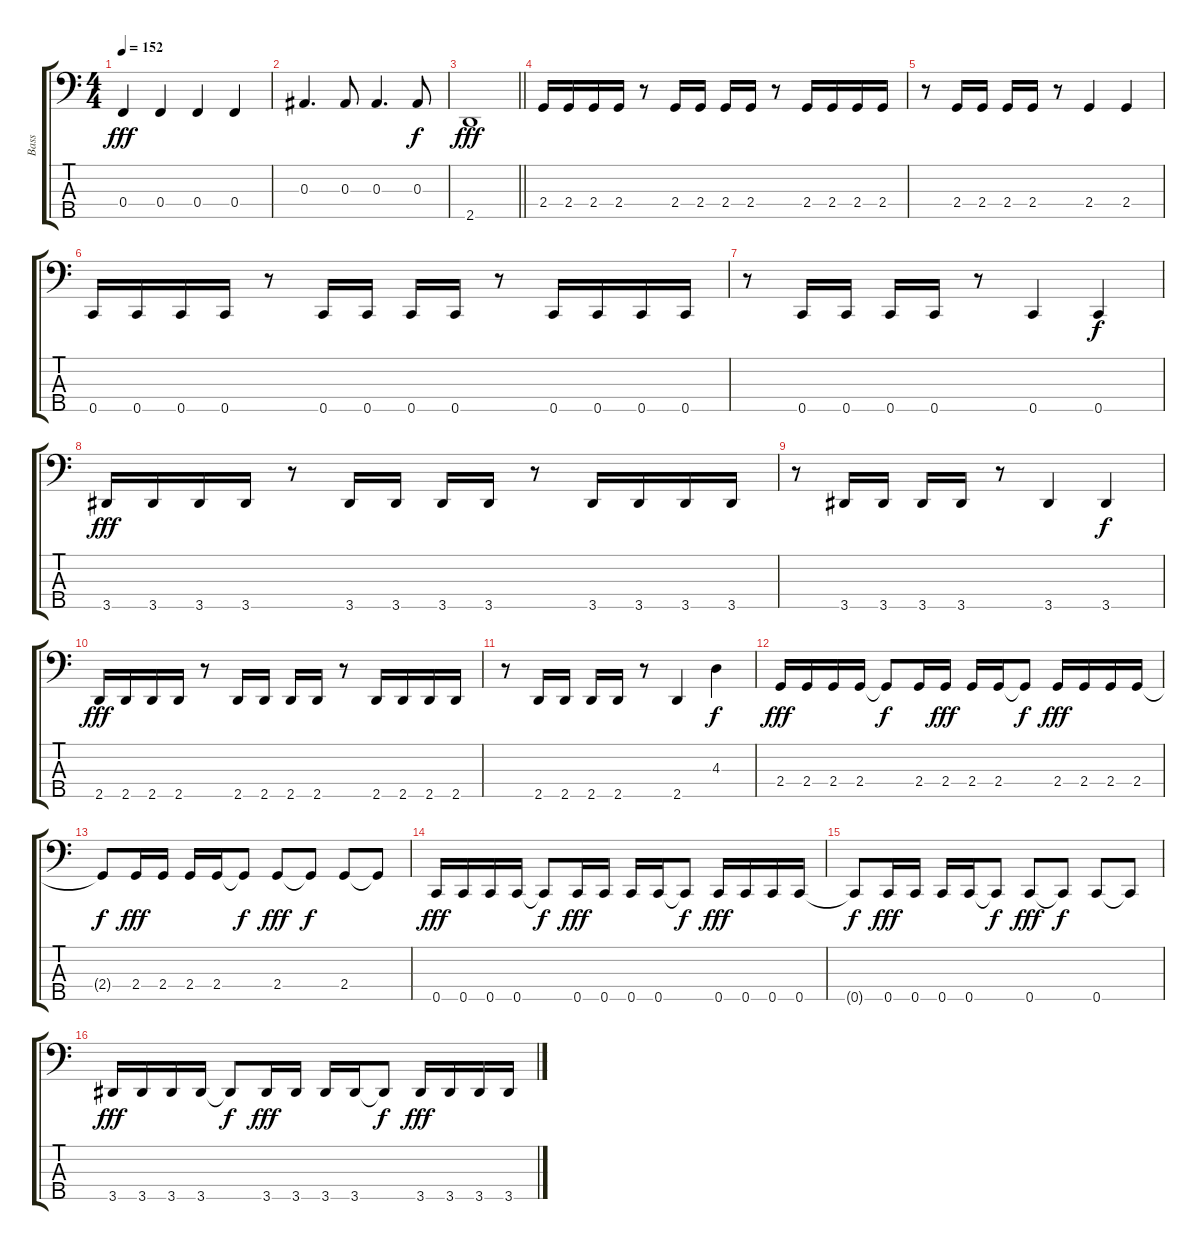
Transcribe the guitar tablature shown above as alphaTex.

\track ("Bass" "Bass") {instrument electricbasspick}
\staff {score tabs}
\tuning (Ab2 Eb2 Bb1 F1 C1) {hide}
\ts (4 4)
\tempo 152
\clef f4
\ks c
0.4{t}.4{dy fff} 0.4.4 0.4.4 0.4.4 |
0.3.4{d} 0.3.8 0.3.4{d} 0.3.8{dy f} |
\barLineRight lightlight
2.5.1{dy fff} |
\section ("" " ")
2.4.16 2.4.16 2.4.16 2.4.16 r.8 2.4.16 2.4.16 2.4.16 2.4.16 r.8 2.4.16 2.4.16 2.4.16 2.4.16 |
r.8 2.4.16 2.4.16 2.4.16 2.4.16 r.8 2.4.4 2.4.4 |
0.5.16 0.5.16 0.5.16 0.5.16 r.8 0.5.16 0.5.16 0.5.16 0.5.16 r.8 0.5.16 0.5.16 0.5.16 0.5.16 |
r.8 0.5.16 0.5.16 0.5.16 0.5.16 r.8 0.5.4 0.5.4{dy f} |
3.5.16{dy fff} 3.5.16 3.5.16 3.5.16 r.8 3.5.16 3.5.16 3.5.16 3.5.16 r.8 3.5.16 3.5.16 3.5.16 3.5.16 |
r.8 3.5.16 3.5.16 3.5.16 3.5.16 r.8 3.5.4 3.5.4{dy f} |
2.5.16{dy fff} 2.5.16 2.5.16 2.5.16 r.8 2.5.16 2.5.16 2.5.16 2.5.16 r.8 2.5.16 2.5.16 2.5.16 2.5.16 |
r.8 2.5.16 2.5.16 2.5.16 2.5.16 r.8 2.5.4 4.3.4{dy f} |
2.4.16{dy fff} 2.4.16 2.4.16 2.4.16 2.4{t}.8{dy f} 2.4.16 2.4.16{dy fff} 2.4.16 2.4.16 2.4{t}.8{dy f} 2.4.16{dy fff} 2.4.16 2.4.16 2.4.16 |
2.4{t}.8{dy f} 2.4.16{dy fff} 2.4.16 2.4.16 2.4.16 2.4{t}.8{dy f} 2.4.8{dy fff} 2.4{t}.8{dy f} 2.4.8 2.4{t}.8 |
0.5.16{dy fff} 0.5.16 0.5.16 0.5.16 0.5{t}.8{dy f} 0.5.16{dy fff} 0.5.16 0.5.16 0.5.16 0.5{t}.8{dy f} 0.5.16{dy fff} 0.5.16 0.5.16 0.5.16 |
0.5{t}.8{dy f} 0.5.16{dy fff} 0.5.16 0.5.16 0.5.16 0.5{t}.8{dy f} 0.5.8{dy fff} 0.5{t}.8{dy f} 0.5.8 0.5{t}.8 |
3.5.16{dy fff} 3.5.16 3.5.16 3.5.16 3.5{t}.8{dy f} 3.5.16{dy fff} 3.5.16 3.5.16 3.5.16 3.5{t}.8{dy f} 3.5.16{dy fff} 3.5.16 3.5.16 3.5.16
